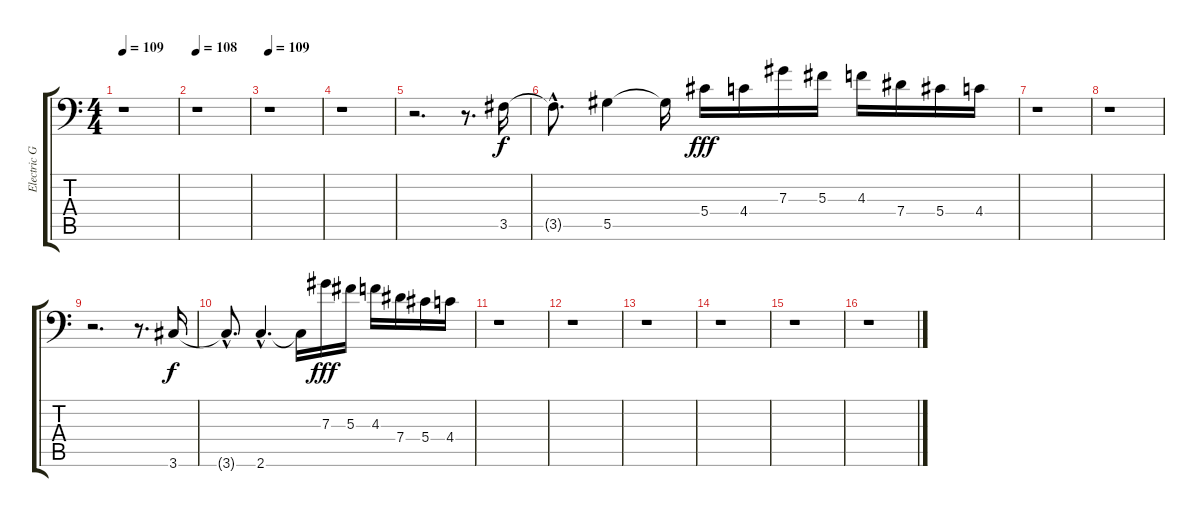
\track ("Electric Guitar 2" "Electric G") {instrument distortionguitar}
\staff {score tabs}
\tuning (Bb3 F3 Db3 Ab2 Eb2 Bb1) {hide}
\ts (4 4)
\tempo 109
\clef f4
\ks c
r.1{dy f} |
\tempo 108
r.1 |
\tempo 109
r.1 |
r.1 |
r.2{d} r.8{d} 3.5.16 |
3.5{hac t}.8{d} 5.5.4 5.5{t}.16 5.4.16{dy fff} 4.4.16 7.3.16 5.3.16 4.3.16 7.4.16 5.4.16 4.4.16 |
r.1 |
r.1 |
r.2{d} r.8{d} 3.6.16{dy f} |
3.6{hac t}.8{d} 2.6{hac}.4{d} 2.6{t}.16 7.3.16{dy fff} 5.3.16 4.3.16 7.4.16 5.4.16 4.4.16 |
r.1 |
r.1 |
r.1 |
r.1 |
r.1 |
r.1
